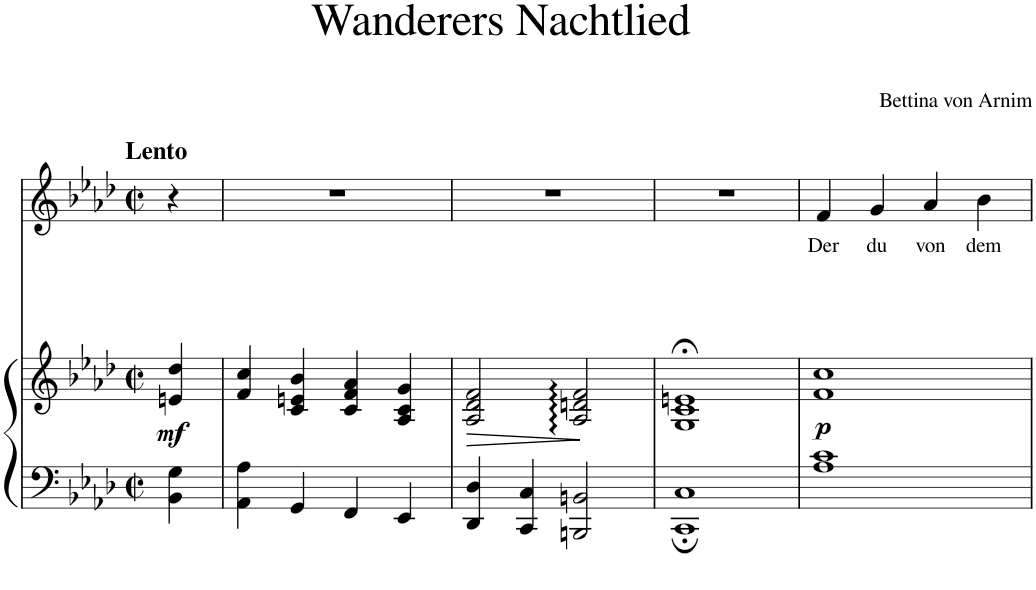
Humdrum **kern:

**kern	**kern	**dynam	**kern	**text
*part2	*part2	*part2	*part1	*part1
*staff3	*staff2	*staff2/3	*staff1	*staff1
*I"Piano	*	*	*I"Voice	*
*I'Pno	*	*	*	*
*clefF4	*clefG2	*	*clefG2	*
*k[b-e-a-d-]	*k[b-e-a-d-]	*	*k[b-e-a-d-]	*
*M2/2	*M2/2	*	*M2/2	*
*met(c|)	*met(c|)	*	*met(c|)	*
=	=	=	=	=
!	!	!	!LO:TX:a:B:t=Lento	!
!	!	!LO:DY:b	!	!
4BB-\ 4G\	4en/ 4dd-/	mf	4r	.
=1	=1	=1	=1	=1
4AA-\ 4A-\	4f/ 4cc/	.	1r	.
4GG/	4c/ 4en/ 4b-/	.	.	.
4FF/	4c/ 4f/ 4a-/	.	.	.
4EE-/	4A-/ 4c/ 4g/	.	.	.
=2	=2	=2	=2	=2
!	!	!LO:HP:b	!	!
4DD-/ 4D-/	2A-/ 2d-/ 2f/	>	1r	.
4CC/ 4C/	.	.	.	.
2BBBn/ 2BBn/	2A-/: 2dn/: 2f/:	.	.	.
.	.	]	.	.
=3	=3	=3	=3	=3
1CC; 1C;	1G;< 1c;< 1en;<	.	1r	.
=4	=4	=4	=4	=4
!	!	!LO:DY:b	!	!LO:LY:b
1A- 1c	1f 1cc	p	4f/	Der
!	!	!	!	!LO:LY:b
.	.	.	4g/	du
!	!	!	!	!LO:LY:b
.	.	.	4a-/	von
!	!	!	!	!LO:LY:b
.	.	.	4b-\	dem
=	=	=	=	=
*-	*-	*-	*-	*-
